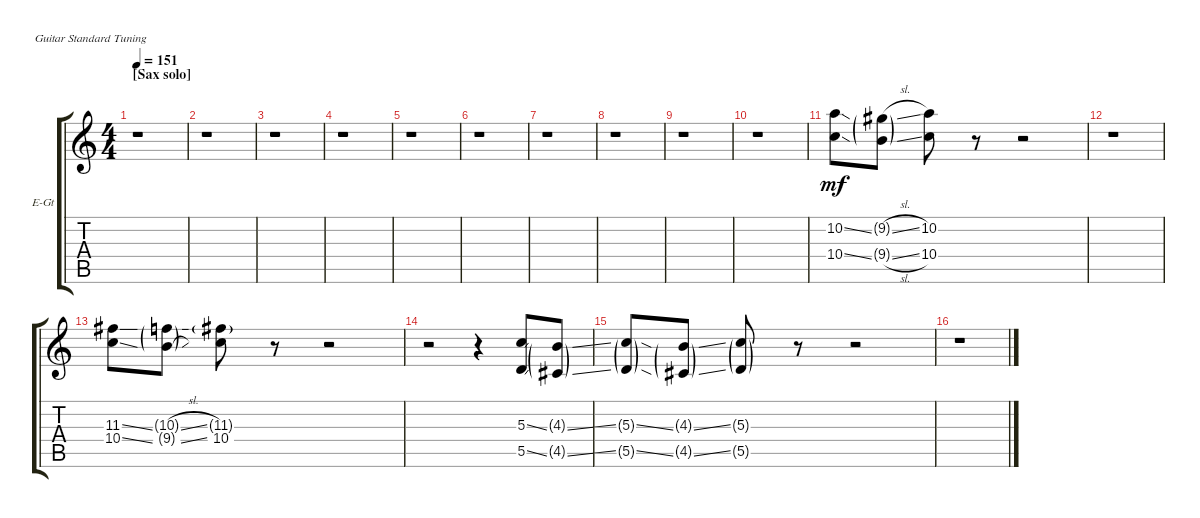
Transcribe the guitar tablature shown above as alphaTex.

\bracketExtendMode groupsimilarinstruments
\firstSystemTrackNameOrientation horizontal
\otherSystemsTrackNameOrientation horizontal
\track ("Electric Guitar- Mick" "E-Gt") {instrument electricguitarclean}
\staff {score tabs}
\tuning (E4 B3 G3 D3 A2 E2)
\ts (4 4)
\section ("" "[Sax solo]")
\tempo 151
\clef g2
\ks aminor
r.1{dy mf} |
r.1 |
r.1 |
r.1 |
r.1 |
r.1 |
r.1 |
r.1 |
r.1 |
r.1 |
(10.4{ss} 10.2{ss}).8 (9.4{sl g} 9.2{sl g}).8 (10.4 10.2).8 r.8 r.2 |
r.1 |
(11.3{ss} 10.4{ss}).8 (10.3{sl g} 9.4{sl g}).8 (11.3{g} 10.4).8 r.8 r.2 |
r.2 r.4 (5.5{ss} 5.3{ss}).8 (4.5{ss g} 4.3{ss g}).8 |
(5.5{ss g} 5.3{ss g}).8 (4.5{ss g} 4.3{ss g}).8 (5.5{g} 5.3{g}).8 r.8 r.2 |
r.1
